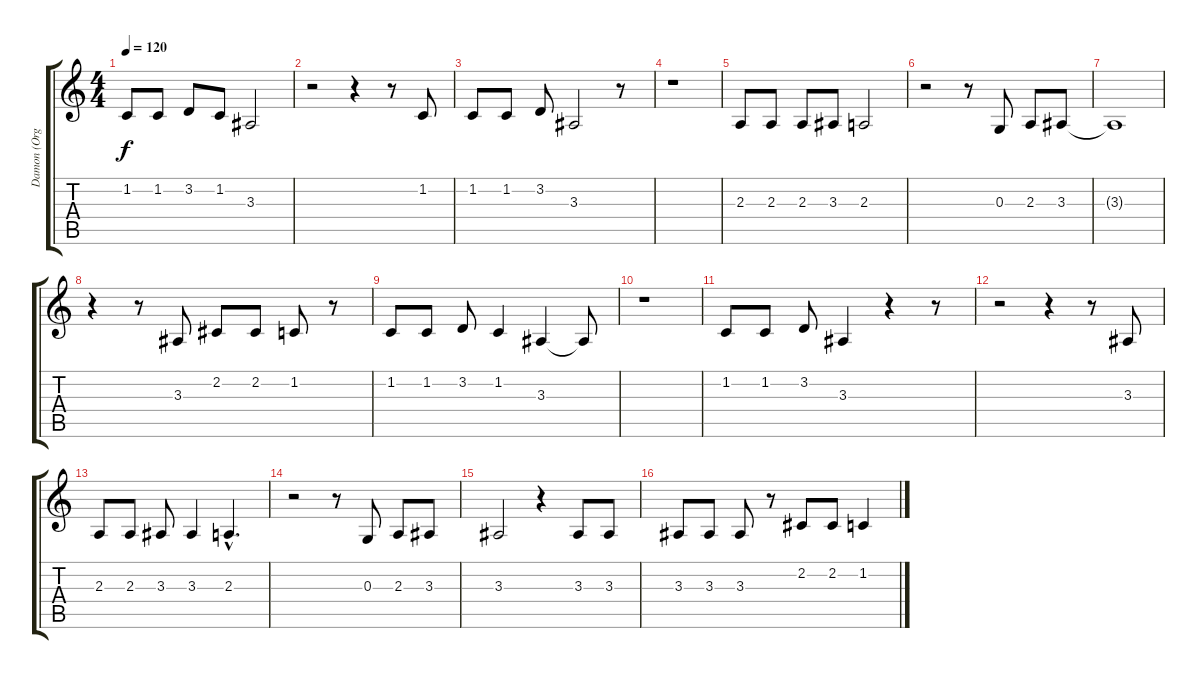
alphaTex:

\track ("Damon (Organ)" "Damon (Org") {instrument drawbarorgan}
\staff {score tabs}
\tuning (E4 B3 G3 D3 A2 E2) {hide}
\ts (4 4)
\tempo 120
\clef g2
\ks c
1.2.8{dy f} 1.2.8 3.2.8 1.2.8 3.3.2 |
r.2 r.4 r.8 1.2.8 |
1.2.8 1.2.8 3.2.8 3.3.2 r.8 |
r.1 |
2.3.8 2.3.8 2.3.8 3.3.8 2.3.2 |
r.2 r.8 0.3.8 2.3.8 3.3.8 |
3.3{t}.1 |
r.4 r.8 3.3.8 2.2.8 2.2.8 1.2.8 r.8 |
1.2.8 1.2.8 3.2.8 1.2.4 3.3.4 3.3{t}.8 |
r.1 |
1.2.8 1.2.8 3.2.8 3.3.4 r.4 r.8 |
r.2 r.4 r.8 3.3.8 |
2.3.8 2.3.8 3.3.8 3.3.4 2.3{hac}.4{d} |
r.2 r.8 0.3.8 2.3.8 3.3.8 |
3.3.2 r.4 3.3.8 3.3.8 |
3.3.8 3.3.8 3.3.8 r.8 2.2.8 2.2.8 1.2.4
